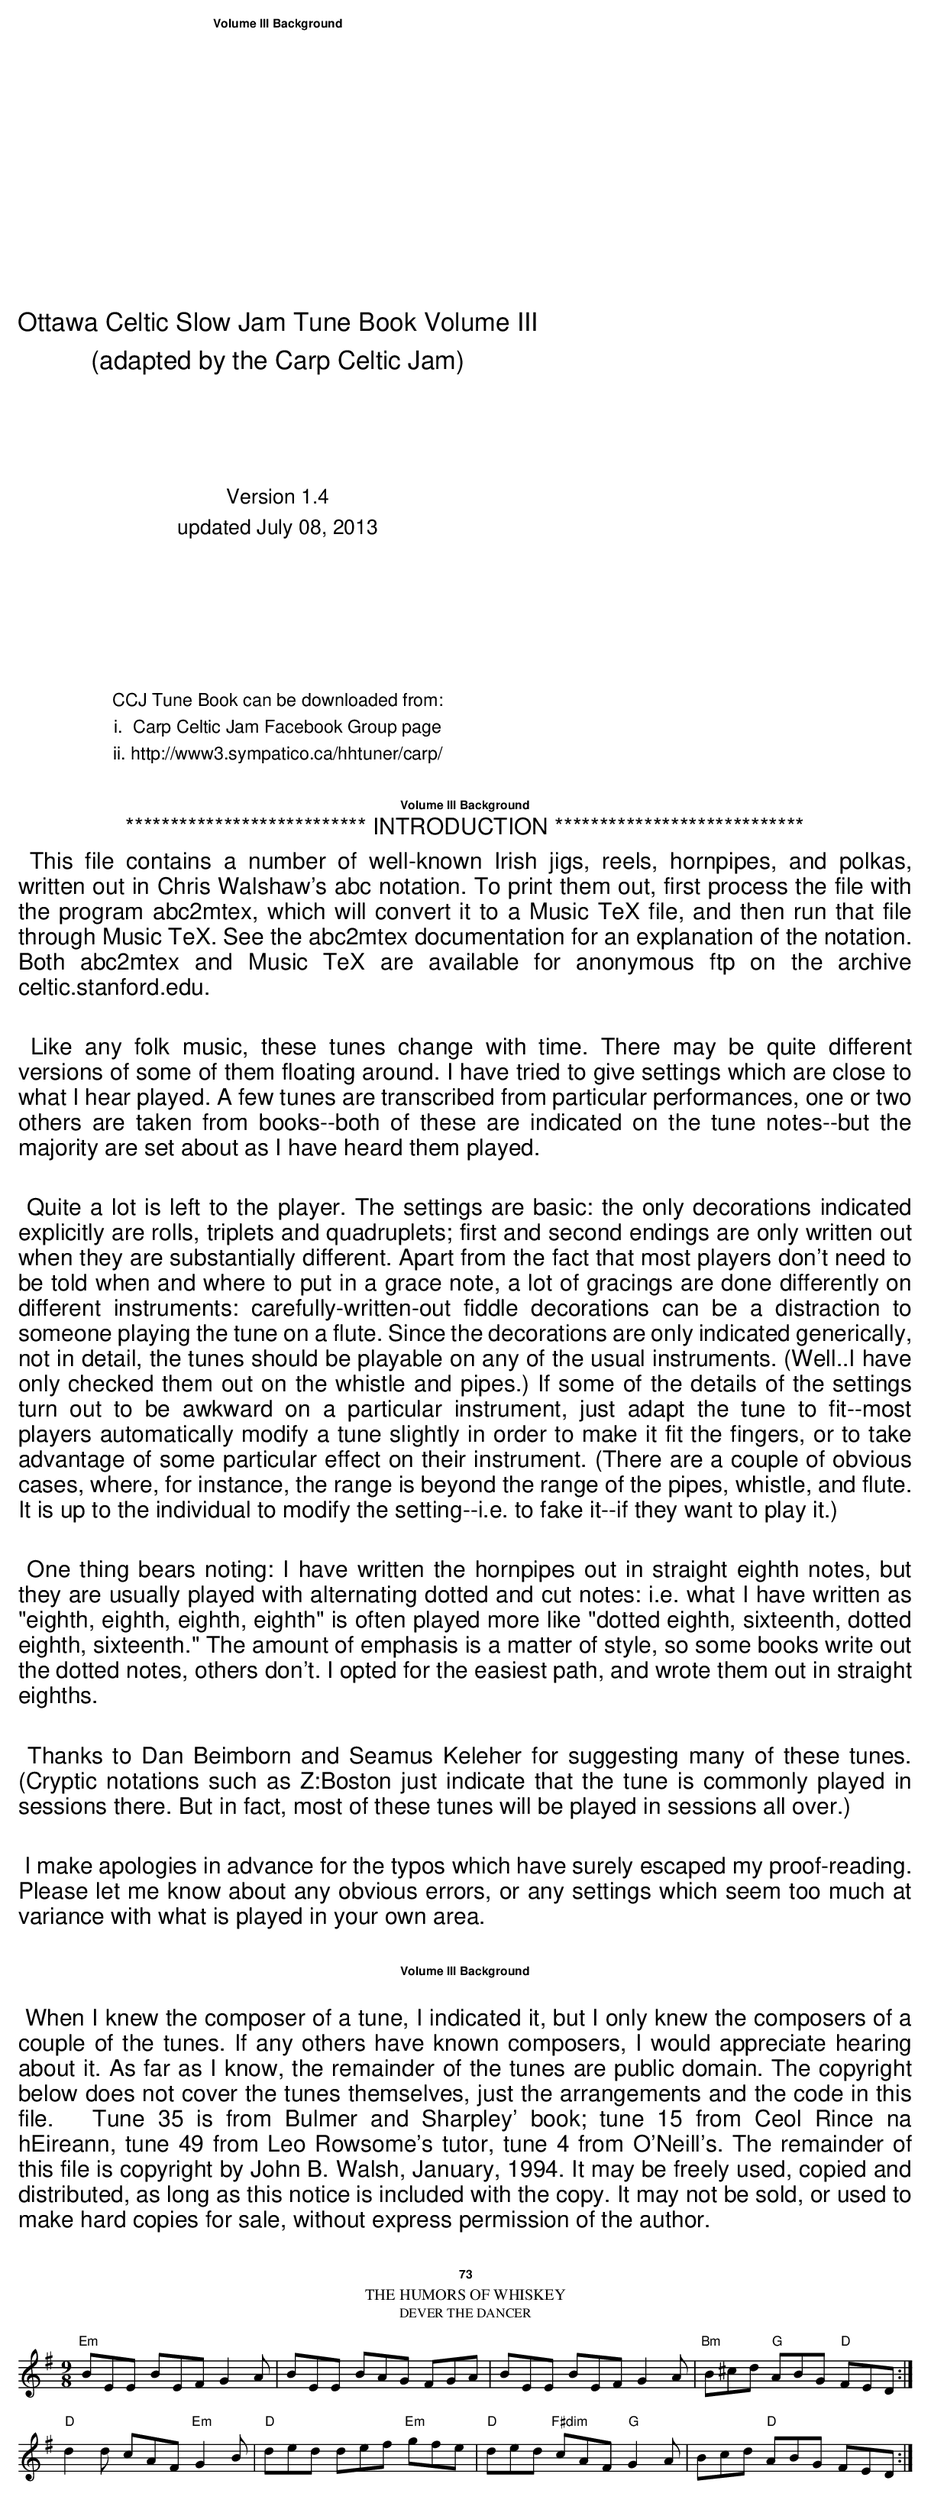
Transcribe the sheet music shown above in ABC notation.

X:1
T:Humors of Whiskey, The
T:Dever the Dancer
E:13
M:9/8
K:Emin
"Em"BEE BEF G2A|BEE BAG FGA|BEE BEF G2A|"Bm"B^cd "G"ABG "D"FED:|
"D"d2d cAF "Em"G2B|"D"ded def "Em"gfe|"D"ded "F#dim"cAF "G"G2A|Bcd "D"ABG FED:|
